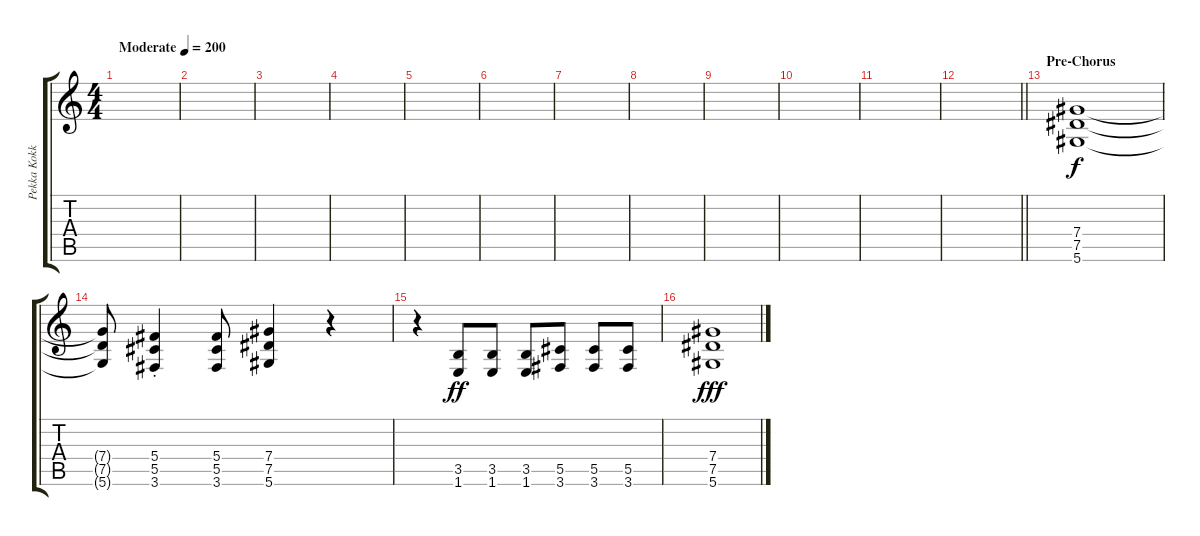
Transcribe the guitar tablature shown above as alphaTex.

\track ("Pekka Kokko" "Pekka Kokk") {instrument distortionguitar}
\staff {score tabs}
\tuning (Eb4 Bb3 Gb3 Db3 Ab2 Eb2) {hide}
\ts (4 4)
\tempo (200 "Moderate")
\clef g2
\ks c
|
|
|
|
|
|
|
|
|
|
|
\barLineRight lightlight
|
\section ("" "Pre-Chorus")
(7.4 7.5 5.6).1 |
(7.4{t} 7.5{t} 5.6{t}).8 (5.4{st} 5.5{st} 3.6{st}).4 (5.4 5.5 3.6).8 (7.4 7.5 5.6).4 r.4 |
r.4 (3.5 1.6).8{dy ff} (3.5 1.6).8 (3.5 1.6).8 (5.5 3.6).8 (5.5 3.6).8 (5.5 3.6).8 |
(7.4 7.5 5.6).1{dy fff}
